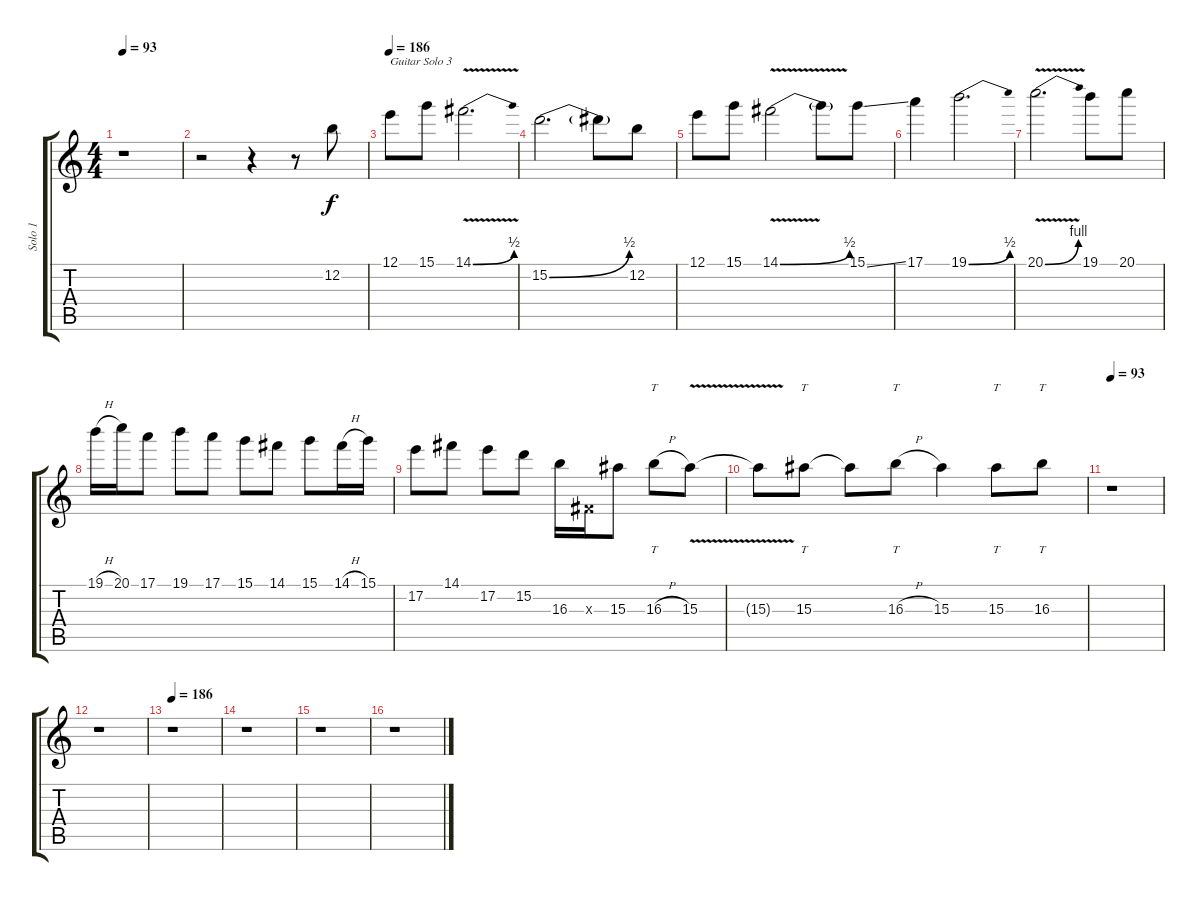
\track ("Solo 1" "Solo 1") {instrument distortionguitar}
\staff {score tabs}
\tuning (E4 B3 G3 D3 A2 E2) {hide}
\ts (4 4)
\tempo 93
\clef g2
\ks c
r.1{dy f} |
r.2 r.4 r.8 12.2.8 |
\tempo 186
12.1.8{txt "Guitar Solo 3"} 15.1.8 14.1{be (bend 0 0 60 2) v}.2{d} |
15.2{be (bend 0 0 60 2)}.2{d} 15.2{t}.8 12.2.8 |
12.1.8 15.1.8 14.1{be (bend 0 0 60 2) v}.2 14.1{t}.8 15.1{ss}.8 |
17.1.4 19.1{be (bend 0 0 60 2)}.2{d} |
20.1{be (bend 0 0 60 4) v}.2{d} 19.1.8 20.1.8 |
19.1{h}.16 20.1.16 17.1.8 19.1.8 17.1.8 15.1.8 14.1.8 15.1.8 14.1{h}.16 15.1.16 |
17.2.8 14.1.8 17.2.8 15.2.8 16.3.16 -1.3{x}.16 15.3.8 16.3{h}.8{tt} 15.3{v}.8 |
15.3{t}.8 15.3.8{tt} 15.3{t}.8 16.3{h}.8{tt} 15.3.4 15.3.8{tt} 16.3.8{tt} |
\tempo 93
r.1 |
r.1 |
\tempo 186
r.1 |
r.1 |
r.1 |
r.1
